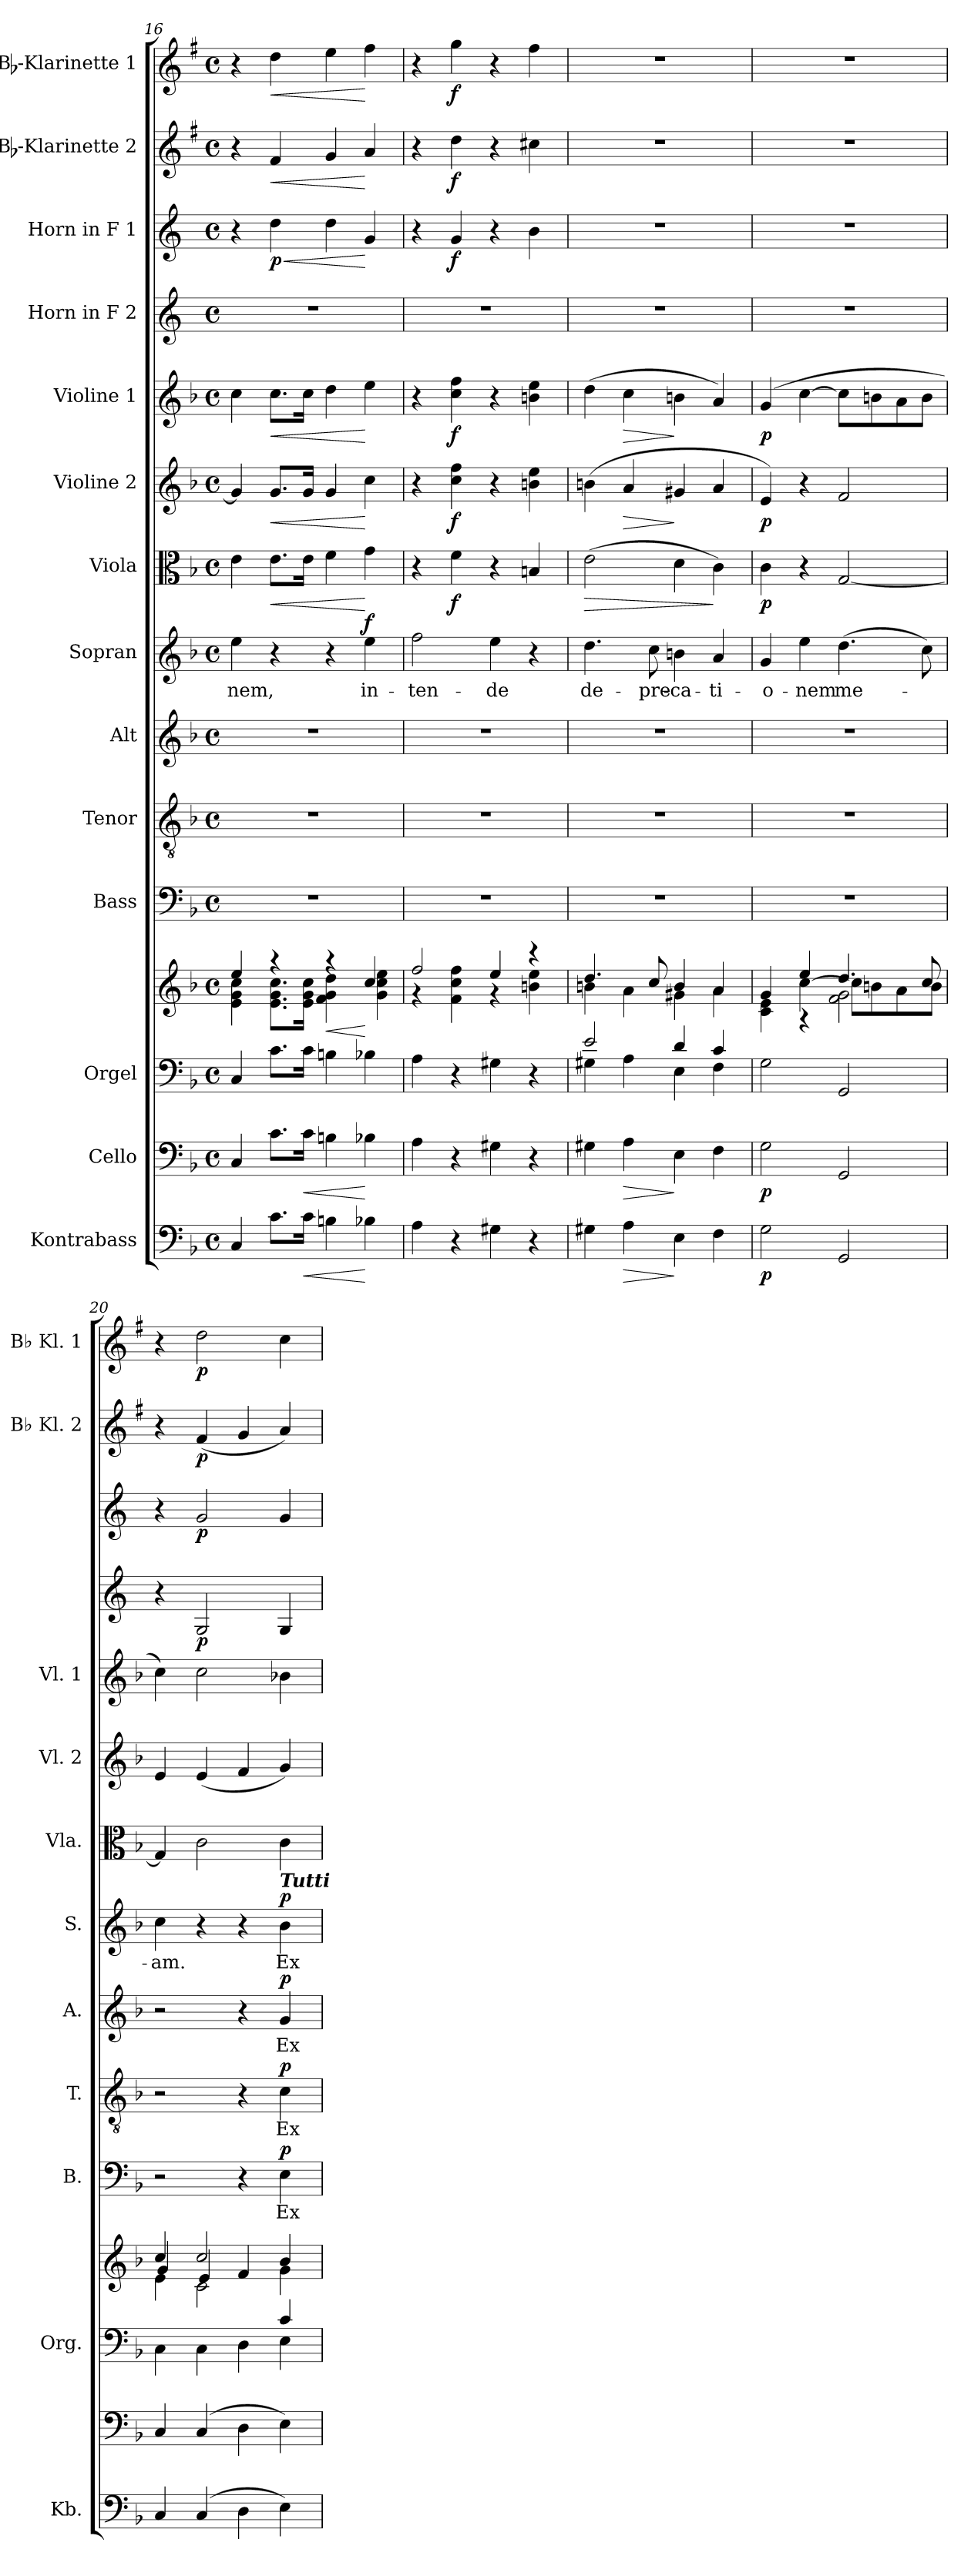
**kern	**dynam	**kern	**dynam	**kern	**kern	**dynam	**kern	**text	**dynam	**kern	**text	**dynam	**kern	**text	**dynam	**kern	**text	**dynam	**kern	**dynam	**kern	**dynam	**kern	**dynam	**kern	**dynam	**kern	**dynam	**kern	**dynam	**kern	**dynam
*part14	*part14	*part13	*part13	*part12	*part12	*part12	*part11	*part11	*part11	*part10	*part10	*part10	*part9	*part9	*part9	*part8	*part8	*part8	*part7	*part7	*part6	*part6	*part5	*part5	*part4	*part4	*part3	*part3	*part2	*part2	*part1	*part1
*staff15	*staff15	*staff14	*staff14	*staff13	*staff12	*staff12/13	*staff11	*staff11	*staff11	*staff10	*staff10	*staff10	*staff9	*staff9	*staff9	*staff8	*staff8	*staff8	*staff7	*staff7	*staff6	*staff6	*staff5	*staff5	*staff4	*staff4	*staff3	*staff3	*staff2	*staff2	*staff1	*staff1
*I"Kontrabass	*	*I"Cello	*	*I"Orgel	*	*	*I"Bass	*	*	*I"Tenor	*	*	*I"Alt	*	*	*I"Sopran	*	*	*I"Viola	*	*I"Violine 2	*	*I"Violine 1	*	*I"Horn in F 2	*	*I"Horn in F 1	*	*I"Bb-Klarinette 2	*	*I"Bb-Klarinette 1	*
*I'Kb.	*	*	*	*I'Org.	*	*	*I'B.	*	*	*I'T.	*	*	*I'A.	*	*	*I'S.	*	*	*I'Vla.	*	*I'Vl. 2	*	*I'Vl. 1	*	*	*	*	*	*I'Bb Kl. 2	*	*I'Bb Kl. 1	*
*clefF4	*	*clefF4	*	*clefF4	*clefG2	*	*clefF4	*	*	*clefGv2	*	*	*clefG2	*	*	*clefG2	*	*	*clefC3	*	*clefG2	*	*clefG2	*	*clefG2	*	*clefG2	*	*clefG2	*	*clefG2	*
*ITrd7c12	*	*	*	*	*	*	*	*	*	*	*	*	*	*	*	*	*	*	*	*	*	*	*	*	*ITrd4c7	*	*ITrd4c7	*	*ITrd1c2	*	*ITrd1c2	*
*k[b-]	*	*k[b-]	*	*k[b-]	*k[b-]	*	*k[b-]	*	*	*k[b-]	*	*	*k[b-]	*	*	*k[b-]	*	*	*k[b-]	*	*k[b-]	*	*k[b-]	*	*k[b-]	*	*k[b-]	*	*k[b-]	*	*k[b-]	*
*F:	*	*F:	*	*F:	*F:	*	*F:	*	*	*F:	*	*	*F:	*	*	*F:	*	*	*F:	*	*F:	*	*F:	*	*F:	*	*F:	*	*F:	*	*F:	*
*M4/4	*	*M4/4	*	*M4/4	*M4/4	*	*M4/4	*	*	*M4/4	*	*	*M4/4	*	*	*M4/4	*	*	*M4/4	*	*M4/4	*	*M4/4	*	*M4/4	*	*M4/4	*	*M4/4	*	*M4/4	*
*met(c)	*	*met(c)	*	*met(c)	*met(c)	*	*met(c)	*	*	*met(c)	*	*	*met(c)	*	*	*met(c)	*	*	*met(c)	*	*met(c)	*	*met(c)	*	*met(c)	*	*met(c)	*	*met(c)	*	*met(c)	*
=16	=16	=16	=16	=16	=16	=16	=16	=16	=16	=16	=16	=16	=16	=16	=16	=16	=16	=16	=16	=16	=16	=16	=16	=16	=16	=16	=16	=16	=16	=16	=16	=16
*	*	*	*	*	*^	*	*	*	*	*	*	*	*	*	*	*	*	*	*	*	*	*	*	*	*	*	*	*	*	*	*	*
!	!	!	!	!	!	!	!	!	!	!	!	!	!	!	!	!	!	!LO:LY:b	!	!	!	!	!	!	!	!	!	!	!	!	!	!	!
4CC/	.	4C/	.	4C/	4ee/	4e\ 4g\ 4cc\	.	1r	.	.	1r	.	.	1r	.	.	4ee\	-nem,	.	4e\	.	4g/]	.	4cc\	.	1r	.	4r	.	4r	.	4r	.
!	!	!	!	!	!	!	!	!	!	!	!	!	!	!	!	!	!	!	!	!	!LO:HP:b	!	!LO:HP:b	!	!LO:HP:b	!	!	!	!LO:HP:b	!	!LO:HP:b	!	!LO:HP:b
!	!	!	!	!	!	!	!	!	!	!	!	!	!	!	!	!	!	!	!	!	!	!	!	!	!	!	!	!	!LO:DY:n=1:b	!	!	!	!
8.C\L	.	8.c\L	.	8.c\L	4raa	8.e\ 8.g\ 8.cc\L	.	.	.	.	.	.	.	.	.	.	4r	.	.	8.e\L	<	8.g/L	<	8.cc\L	<	.	.	4g\	< p	4e/	<	4cc\	<
!	!LO:HP:b	!	!LO:HP:b	!	!	!	!	!	!	!	!	!	!	!	!	!	!	!	!	!	!	!	!	!	!	!	!	!	!	!	!	!	!
16C\Jk	<	16c\Jk	<	16c\Jk	.	16e\ 16g\ 16cc\Jk	.	.	.	.	.	.	.	.	.	.	.	.	.	16e\Jk	.	16g/Jk	.	16cc\Jk	.	.	.	.	.	.	.	.	.
!	!	!	!	!	!	!	!LO:HP:b	!	!	!	!	!	!	!	!	!	!	!	!	!	!	!	!	!	!	!	!	!	!	!	!	!	!
4BBn\	.	4Bn\	.	4Bn\	4raa	4f\ 4g\ 4dd\	<	.	.	.	.	.	.	.	.	.	4r	.	.	4f\	.	4g/	.	4dd\	.	.	.	4g\	.	4f/	.	4dd\	.
!	!	!	!	!	!	!	!	!	!	!	!	!	!	!	!	!	!	!LO:LY:b	!LO:DY:a	!	!	!	!	!	!	!	!	!	!	!	!	!	!
4BB-X\	[	4B-X\	[	4B-X\	4cc/	4g\ 4cc\ 4ee\	[	.	.	.	.	.	.	.	.	.	4ee\	in-	f	4g\	[	4cc\	[	4ee\	[	.	.	4c/	[	4g/	[	4ee\	[
!!LO:PB:g=z
=17	=17	=17	=17	=17	=17	=17	=17	=17	=17	=17	=17	=17	=17	=17	=17	=17	=17	=17	=17	=17	=17	=17	=17	=17	=17	=17	=17	=17	=17	=17	=17	=17	=17
!	!	!	!	!	!	!	!	!	!	!	!	!	!	!	!	!	!	!LO:LY:b	!	!	!	!	!	!	!	!	!	!	!	!	!	!	!
4AA\	.	4A\	.	4A\	2ff/	4rg	.	1r	.	.	1r	.	.	1r	.	.	2ff\	-ten-	.	4r	.	4r	.	4r	.	1r	.	4r	.	4r	.	4r	.
!	!	!	!	!	!	!	!	!	!	!	!	!	!	!	!	!	!	!	!	!	!LO:DY:b	!	!LO:DY:b	!	!LO:DY:b	!	!	!	!LO:DY:b	!	!LO:DY:b	!	!LO:DY:b
4r	.	4r	.	4r	.	4f\ 4cc\ 4ff\	.	.	.	.	.	.	.	.	.	.	.	.	.	4f\	f	4cc\ 4ff\	f	4cc\ 4ff\	f	.	.	4c/	f	4cc\	f	4ff\	f
!	!	!	!	!	!	!	!	!	!	!	!	!	!	!	!	!	!	!LO:LY:b	!	!	!	!	!	!	!	!	!	!	!	!	!	!	!
4GG#X\	.	4G#X\	.	4G#X\	4ee/	4rg	.	.	.	.	.	.	.	.	.	.	4ee\	-de	.	4r	.	4r	.	4r	.	.	.	4r	.	4r	.	4r	.
4r	.	4r	.	4r	4rbb	4bn\ 4ee\	.	.	.	.	.	.	.	.	.	.	4r	.	.	4Bn/	.	4bn\ 4ee\	.	4bn\ 4ee\	.	.	.	4e\	.	4bn\	.	4ee\	.
=18	=18	=18	=18	=18	=18	=18	=18	=18	=18	=18	=18	=18	=18	=18	=18	=18	=18	=18	=18	=18	=18	=18	=18	=18	=18	=18	=18	=18	=18	=18	=18	=18	=18
*	*	*	*	*^	*	*	*	*	*	*	*	*	*	*	*	*	*	*	*	*	*	*	*	*	*	*	*	*	*	*	*	*	*
!	!	!	!	!	!	!	!	!	!	!	!	!	!	!	!	!	!	!	!LO:LY:b	!	!	!LO:HP:b	!	!	!	!	!	!	!	!	!	!	!	!
4GG#X\	.	4G#X\	.	2e/	4G#X\	4.dd/	4bn\	.	1r	.	.	1r	.	.	1r	.	.	4.dd\	de-	.	(>2e\	>	(>4bn\	.	(>4dd\	.	1r	.	1r	.	1r	.	1r	.
!	!LO:HP:b	!	!LO:HP:b	!	!	!	!	!	!	!	!	!	!	!	!	!	!	!	!	!	!	!	!	!LO:HP:b	!	!LO:HP:b	!	!	!	!	!	!	!	!
4AA\	>	4A\	>	.	4A\	.	4a\	.	.	.	.	.	.	.	.	.	.	.	.	.	.	.	4a/	>	4cc\	>	.	.	.	.	.	.	.	.
!	!	!	!	!	!	!	!	!	!	!	!	!	!	!	!	!	!	!	!LO:LY:b	!	!	!	!	!	!	!	!	!	!	!	!	!	!	!
.	.	.	.	.	.	8cc/	.	.	.	.	.	.	.	.	.	.	.	8cc\	-pre-	.	.	.	.	.	.	.	.	.	.	.	.	.	.	.
!	!	!	!	!	!	!	!	!	!	!	!	!	!	!	!	!	!	!	!LO:LY:b	!	!	!	!	!	!	!	!	!	!	!	!	!	!	!
4EE\	]	4E\	]	4d/	4E\	4b/	4g#X\	.	.	.	.	.	.	.	.	.	.	4bn\	-ca-	.	4d\	.	4g#X/	]	4bn\	]	.	.	.	.	.	.	.	.
!	!	!	!	!	!	!	!	!	!	!	!	!	!	!	!	!	!	!	!LO:LY:b	!	!	!	!	!	!	!	!	!	!	!	!	!	!	!
4FF\	.	4F\	.	4c/	4F\	4a/	4a\	.	.	.	.	.	.	.	.	.	.	4a/	-ti-	.	4c\)	]	4a/	.	4a/)	.	.	.	.	.	.	.	.	.
=19	=19	=19	=19	=19	=19	=19	=19	=19	=19	=19	=19	=19	=19	=19	=19	=19	=19	=19	=19	=19	=19	=19	=19	=19	=19	=19	=19	=19	=19	=19	=19	=19	=19	=19
*	*	*	*	*	*	*	*^	*	*	*	*	*	*	*	*	*	*	*	*	*	*	*	*	*	*	*	*	*	*	*	*	*	*	*
!	!LO:DY:b	!	!LO:DY:b	!	!	!	!	!	!	!	!	!	!	!	!	!	!	!	!	!LO:LY:b	!	!	!LO:DY:b	!	!LO:DY:b	!	!LO:DY:b	!	!	!	!	!	!	!	!
*	*	*	*	*v	*v	*	*	*	*	*	*	*	*	*	*	*	*	*	*	*	*	*	*	*	*	*	*	*	*	*	*	*	*	*	*
2GG\	p	2G\	p	2G\	4g/	4c\ 4e\	4ryy	.	1r	.	.	1r	.	.	1r	.	.	4g/	-o-	.	4c\	p	4e/)	p	(4g/	p	1r	.	1r	.	1r	.	1r	.
!	!	!	!	!	!	!	!	!	!	!	!	!	!	!	!	!	!	!	!LO:LY:b	!	!	!	!	!	!	!	!	!	!	!	!	!	!	!
.	.	.	.	.	4ee/	4rG	[<4cc\	.	.	.	.	.	.	.	.	.	.	4ee\	-nem	.	4r	.	4r	.	[4cc\	.	.	.	.	.	.	.	.	.
!	!	!	!	!	!	!	!	!	!	!	!	!	!	!	!	!	!	!	!LO:LY:b	!	!	!	!	!	!	!	!	!	!	!	!	!	!	!
2GGG/	.	2GG/	.	2GG/	4.dd/	2f\ 2g\	8cc\L]	.	.	.	.	.	.	.	.	.	.	(>4.dd\	me-	.	[2G/	.	2f/	.	8cc\L]	.	.	.	.	.	.	.	.	.
.	.	.	.	.	.	.	8bn\	.	.	.	.	.	.	.	.	.	.	.	.	.	.	.	.	.	8bn\	.	.	.	.	.	.	.	.	.
.	.	.	.	.	.	.	8a\	.	.	.	.	.	.	.	.	.	.	.	.	.	.	.	.	.	8a\	.	.	.	.	.	.	.	.	.
.	.	.	.	.	8cc/	.	8b\J	.	.	.	.	.	.	.	.	.	.	8cc\)	.	.	.	.	.	.	8b\J	.	.	.	.	.	.	.	.	.
=20	=20	=20	=20	=20	=20	=20	=20	=20	=20	=20	=20	=20	=20	=20	=20	=20	=20	=20	=20	=20	=20	=20	=20	=20	=20	=20	=20	=20	=20	=20	=20	=20	=20	=20
*	*	*	*	*^	*	*	*	*	*	*	*	*	*	*	*	*	*	*	*	*	*	*	*	*	*	*	*	*	*	*	*	*	*	*
!	!	!	!	!	!	!	!	!	!	!	!	!	!	!	!	!	!	!	!	!LO:LY:b	!	!	!	!	!	!	!	!	!	!	!	!	!	!	!
4CC/	.	4C/	.	2.ryy	4C\	4cc/	4e\	4g/	.	2r	.	.	2r	.	.	2r	.	.	4cc\	-am.	.	4G/]	.	4e/	.	4cc\)	.	4r	.	4r	.	4r	.	4r	.
!	!	!	!	!	!	!	!	!	!	!	!	!	!	!	!	!	!	!	!	!	!	!	!	!	!	!	!	!	!LO:DY:b	!	!LO:DY:b	!	!LO:DY:b	!	!LO:DY:b
(4CC/	.	(4C/	.	.	4C\	2cc/	2c\	4e/	.	.	.	.	.	.	.	.	.	.	4r	.	.	2c\	.	(<4e/	.	2cc\	.	2C/	p	2c/	p	(<4e/	p	2cc\	p
4DD\	.	4D\	.	.	4D\	.	.	4f/	.	4r	.	.	4r	.	.	4r	.	.	4r	.	.	.	.	4f/	.	.	.	.	.	.	.	4f/	.	.	.
!	!	!	!	!	!	!	!	!	!	!	!	!	!	!	!	!	!	!	!LO:TX:a:Bi:t=Tutti	!	!	!	!	!	!	!	!	!	!	!	!	!	!	!	!
!	!	!	!	!	!	!	!	!	!	!	!LO:LY:b	!LO:DY:a	!	!LO:LY:b	!LO:DY:a	!	!LO:LY:b	!LO:DY:a	!	!LO:LY:b	!LO:DY:a	!	!	!	!	!	!	!	!	!	!	!	!	!	!
4EE\)	.	4E\)	.	4c/	4E\	4b-/	4g\	4ryy	.	4E\	Ex-	p	4c\	Ex-	p	4g/	Ex-	p	4b-\	Ex-	p	4c\	.	4g/)	.	4b-X\	.	4C/	.	4c/	.	4g/)	.	4b-\	.
*	*	*	*	*v	*v	*	*	*	*	*	*	*	*	*	*	*	*	*	*	*	*	*	*	*	*	*	*	*	*	*	*	*	*	*	*
*	*	*	*	*	*v	*v	*v	*	*	*	*	*	*	*	*	*	*	*	*	*	*	*	*	*	*	*	*	*	*	*	*	*	*	*
=	=	=	=	=	=	=	=	=	=	=	=	=	=	=	=	=	=	=	=	=	=	=	=	=	=	=	=	=	=	=	=	=
*-	*-	*-	*-	*-	*-	*-	*-	*-	*-	*-	*-	*-	*-	*-	*-	*-	*-	*-	*-	*-	*-	*-	*-	*-	*-	*-	*-	*-	*-	*-	*-	*-
